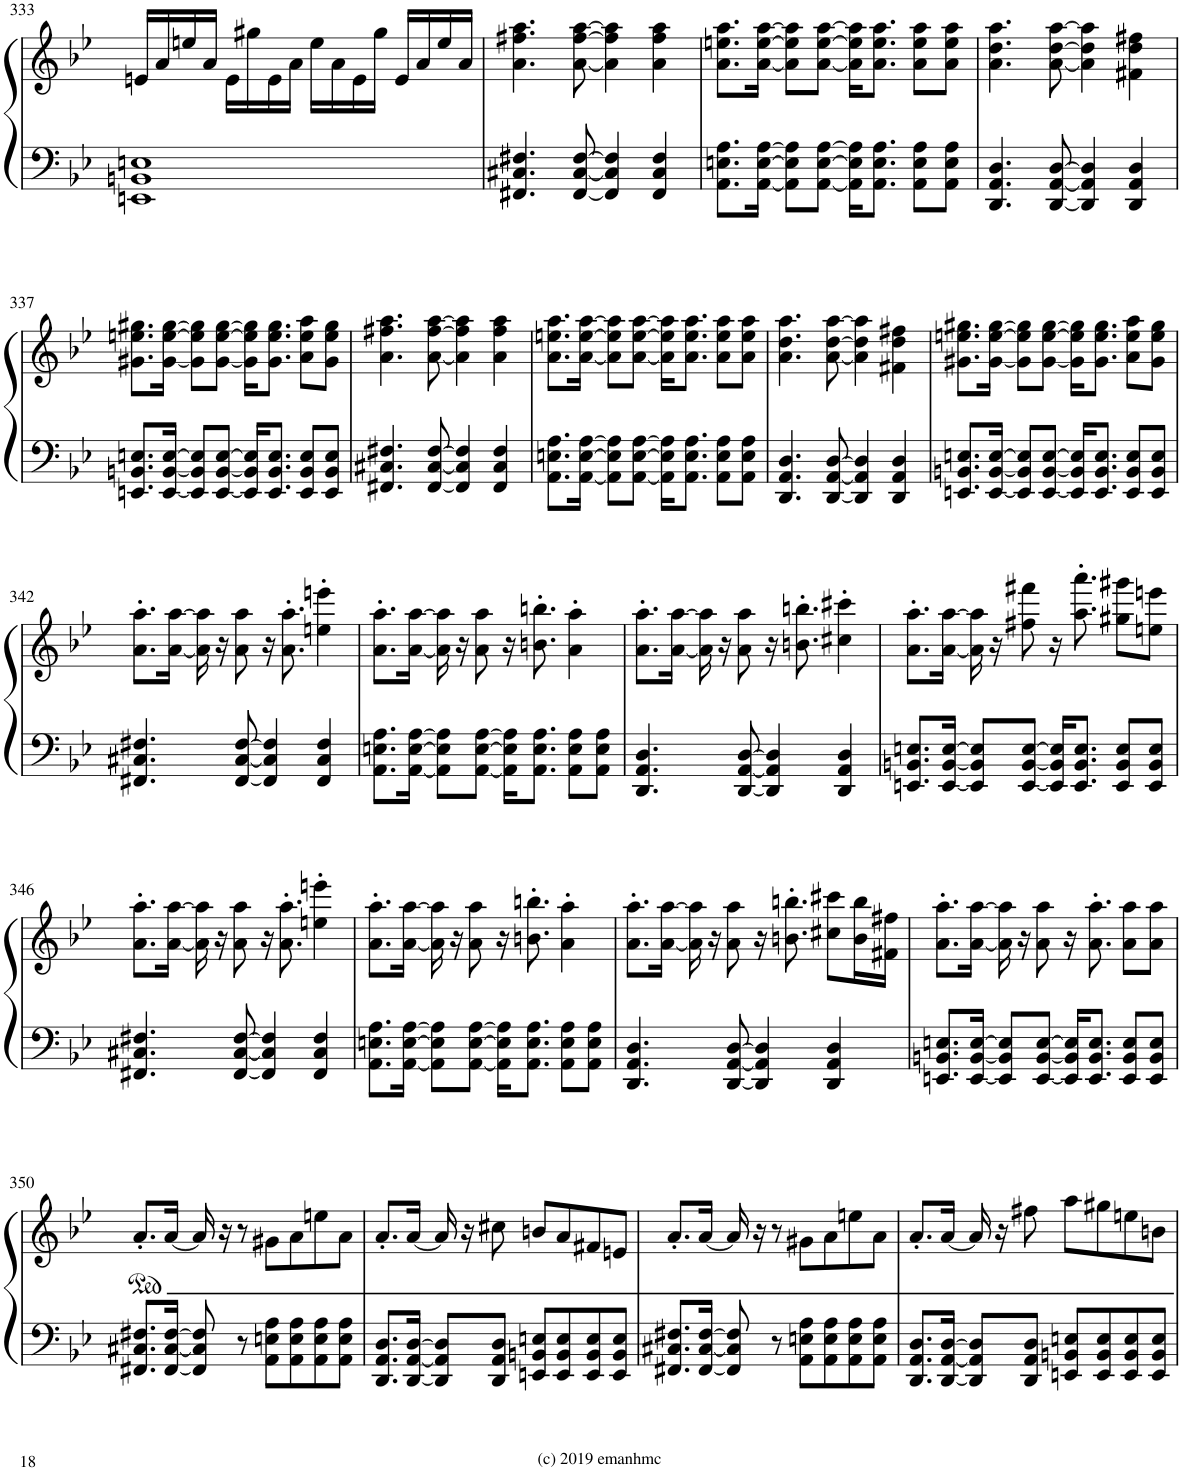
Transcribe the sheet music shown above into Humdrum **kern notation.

**kern	**kern
*part1	*part1
*staff2	*staff1
*I"Piano	*
*I'Pno.	*
!!LO:PB:g=z
*clefF4	*clefG2
*k[b-e-]	*k[b-e-]
*M4/4	*M4/4
*met(c)	*met(c)
=333	=333
1EEn 1BBn 1En	16en/LL
.	16a/
.	16een/
.	16a/JJ
.	16e\LL
.	16gg#X\
.	16e\
.	16a\JJ
.	16ee\LL
.	16a\
.	16e\
.	16gg#\JJ
.	16e/LL
.	16a/
.	16ee/
.	16a/JJ
=334	=334
4.FF#X/ 4.C#X/ 4.F#X/	4.a\ 4.ff#X\ 4.aa\
[8FF#/ [8C#/ [8F#/	[8a\ [8ff#\ [8aa\
4FF#/] 4C#/] 4F#/]	4a\] 4ff#\] 4aa\]
4FF#/ 4C#/ 4F#/	4a\ 4ff#\ 4aa\
=335	=335
8.AA\ 8.En\ 8.A\L	8.a\ 8.een\ 8.aa\L
[16AA\ [16E\ [16A\Jk	[16a\ [16ee\ [16aa\Jk
8AA\] 8E\] 8A\]L	8a\] 8ee\] 8aa\]L
[8AA\ [8E\ [8A\J	[8a\ [8ee\ [8aa\J
16AA\] 16E\] 16A\]KL	16a\] 16ee\] 16aa\]KL
8.AA\ 8.E\ 8.A\J	8.a\ 8.ee\ 8.aa\J
8AA\ 8E\ 8A\L	8a\ 8ee\ 8aa\L
8AA\ 8E\ 8A\J	8a\ 8ee\ 8aa\J
=336	=336
4.DD/ 4.AA/ 4.D/	4.a\ 4.dd\ 4.aa\
[8DD/ [8AA/ [8D/	[8a\ [8dd\ [8aa\
4DD/] 4AA/] 4D/]	4a\] 4dd\] 4aa\]
4DD/ 4AA/ 4D/	4f#X\ 4dd\ 4ff#X\
!!LO:LB:g=z
=337	=337
8.EEn/ 8.BBn/ 8.En/L	8.g#X\ 8.een\ 8.gg#X\L
[16EE/ [16BB/ [16E/Jk	[16g#\ [16ee\ [16gg#\Jk
8EE/] 8BB/] 8E/]L	8g#\] 8ee\] 8gg#\]L
[8EE/ [8BB/ [8E/J	[8g#\ [8ee\ [8gg#\J
16EE/] 16BB/] 16E/]KL	16g#\] 16ee\] 16gg#\]KL
8.EE/ 8.BB/ 8.E/J	8.g#\ 8.ee\ 8.gg#\J
8EE/ 8BB/ 8E/L	8a\ 8ee\ 8aa\L
8EE/ 8BB/ 8E/J	8g#\ 8ee\ 8gg#\J
=338	=338
4.FF#X/ 4.C#X/ 4.F#X/	4.a\ 4.ff#X\ 4.aa\
[8FF#/ [8C#/ [8F#/	[8a\ [8ff#\ [8aa\
4FF#/] 4C#/] 4F#/]	4a\] 4ff#\] 4aa\]
4FF#/ 4C#/ 4F#/	4a\ 4ff#\ 4aa\
=339	=339
8.AA\ 8.En\ 8.A\L	8.a\ 8.een\ 8.aa\L
[16AA\ [16E\ [16A\Jk	[16a\ [16ee\ [16aa\Jk
8AA\] 8E\] 8A\]L	8a\] 8ee\] 8aa\]L
[8AA\ [8E\ [8A\J	[8a\ [8ee\ [8aa\J
16AA\] 16E\] 16A\]KL	16a\] 16ee\] 16aa\]KL
8.AA\ 8.E\ 8.A\J	8.a\ 8.ee\ 8.aa\J
8AA\ 8E\ 8A\L	8a\ 8ee\ 8aa\L
8AA\ 8E\ 8A\J	8a\ 8ee\ 8aa\J
=340	=340
4.DD/ 4.AA/ 4.D/	4.a\ 4.dd\ 4.aa\
[8DD/ [8AA/ [8D/	[8a\ [8dd\ [8aa\
4DD/] 4AA/] 4D/]	4a\] 4dd\] 4aa\]
4DD/ 4AA/ 4D/	4f#X\ 4dd\ 4ff#X\
=341	=341
8.EEn/ 8.BBn/ 8.En/L	8.g#X\ 8.een\ 8.gg#X\L
[16EE/ [16BB/ [16E/Jk	[16g#\ [16ee\ [16gg#\Jk
8EE/] 8BB/] 8E/]L	8g#\] 8ee\] 8gg#\]L
[8EE/ [8BB/ [8E/J	[8g#\ [8ee\ [8gg#\J
16EE/] 16BB/] 16E/]KL	16g#\] 16ee\] 16gg#\]KL
8.EE/ 8.BB/ 8.E/J	8.g#\ 8.ee\ 8.gg#\J
8EE/ 8BB/ 8E/L	8a\ 8ee\ 8aa\L
8EE/ 8BB/ 8E/J	8g#\ 8ee\ 8gg#\J
!!LO:LB:g=z
=342	=342
4.FF#X/ 4.C#X/ 4.F#X/	8.a\' 8.aa\'L
.	[16a\ [16aa\Jk
.	16a\] 16aa\]
.	16r
[8FF#/ [8C#/ [8F#/	8a\ 8aa\
4FF#/] 4C#/] 4F#/]	16r
.	8.a\' 8.aa\'
4FF#/ 4C#/ 4F#/	4een\' 4eeen\'
=343	=343
8.AA\ 8.En\ 8.A\L	8.a\' 8.aa\'L
[16AA\ [16E\ [16A\Jk	[16a\ [16aa\Jk
8AA\] 8E\] 8A\]L	16a\] 16aa\]
.	16r
[8AA\ [8E\ [8A\J	8a\ 8aa\
16AA\] 16E\] 16A\]KL	16r
8.AA\ 8.E\ 8.A\J	8.bn\' 8.bbn\'
8AA\ 8E\ 8A\L	4a\' 4aa\'
8AA\ 8E\ 8A\J	.
=344	=344
4.DD/ 4.AA/ 4.D/	8.a\' 8.aa\'L
.	[16a\ [16aa\Jk
.	16a\] 16aa\]
.	16r
[8DD/ [8AA/ [8D/	8a\ 8aa\
4DD/] 4AA/] 4D/]	16r
.	8.bn\' 8.bbn\'
4DD/ 4AA/ 4D/	4cc#X\' 4ccc#X\'
=345	=345
8.EEn/ 8.BBn/ 8.En/L	8.a\' 8.aa\'L
[16EE/ [16BB/ [16E/Jk	[16a\ [16aa\Jk
8EE/] 8BB/] 8E/]L	16a\] 16aa\]
.	16r
[8EE/ [8BB/ [8E/J	8ff#X\ 8fff#X\
16EE/] 16BB/] 16E/]KL	16r
8.EE/ 8.BB/ 8.E/J	8.aa\' 8.aaa\'
8EE/ 8BB/ 8E/L	8gg#X\ 8ggg#X\L
8EE/ 8BB/ 8E/J	8een\ 8eeen\J
!!LO:LB:g=z
=346	=346
4.FF#X/ 4.C#X/ 4.F#X/	8.a\' 8.aa\'L
.	[16a\ [16aa\Jk
.	16a\] 16aa\]
.	16r
[8FF#/ [8C#/ [8F#/	8a\ 8aa\
4FF#/] 4C#/] 4F#/]	16r
.	8.a\' 8.aa\'
4FF#/ 4C#/ 4F#/	4een\' 4eeen\'
=347	=347
8.AA\ 8.En\ 8.A\L	8.a\' 8.aa\'L
[16AA\ [16E\ [16A\Jk	[16a\ [16aa\Jk
8AA\] 8E\] 8A\]L	16a\] 16aa\]
.	16r
[8AA\ [8E\ [8A\J	8a\ 8aa\
16AA\] 16E\] 16A\]KL	16r
8.AA\ 8.E\ 8.A\J	8.bn\' 8.bbn\'
8AA\ 8E\ 8A\L	4a\' 4aa\'
8AA\ 8E\ 8A\J	.
=348	=348
4.DD/ 4.AA/ 4.D/	8.a\' 8.aa\'L
.	[16a\ [16aa\Jk
.	16a\] 16aa\]
.	16r
[8DD/ [8AA/ [8D/	8a\ 8aa\
4DD/] 4AA/] 4D/]	16r
.	8.bn\' 8.bbn\'
4DD/ 4AA/ 4D/	8cc#X\ 8ccc#X\L
.	16b\ 16bb\L
.	16f#X\ 16ff#X\JJ
=349	=349
8.EEn/ 8.BBn/ 8.En/L	8.a\' 8.aa\'L
[16EE/ [16BB/ [16E/Jk	[16a\ [16aa\Jk
8EE/] 8BB/] 8E/]L	16a\] 16aa\]
.	16r
[8EE/ [8BB/ [8E/J	8a\ 8aa\
16EE/] 16BB/] 16E/]KL	16r
8.EE/ 8.BB/ 8.E/J	8.a\' 8.aa\'
8EE/ 8BB/ 8E/L	8a\ 8aa\L
8EE/ 8BB/ 8E/J	8a\ 8aa\J
!!LO:LB:g=z
=350	=350
8.FF#X/ 8.C#X/ 8.F#X/L	8.a'/L
[16FF#/ [16C#/ [16F#/Jk	[16a/Jk
8FF#/] 8C#/] 8F#/]	16a/]
.	16r
8r	8r
8AA\ 8En\ 8A\L	8g#X\L
8AA\ 8E\ 8A\	8a\
8AA\ 8E\ 8A\	8een\
8AA\ 8E\ 8A\J	8a\J
=351	=351
8.DD/ 8.AA/ 8.D/L	8.a'/L
[16DD/ [16AA/ [16D/Jk	[16a/Jk
8DD/] 8AA/] 8D/]L	16a/]
.	16r
8DD/ 8AA/ 8D/J	8cc#X\
8EEn/ 8BBn/ 8En/L	8bn/L
8EE/ 8BB/ 8E/	8a/
8EE/ 8BB/ 8E/	8f#X/
8EE/ 8BB/ 8E/J	8en/J
=352	=352
8.FF#X/ 8.C#X/ 8.F#X/L	8.a'/L
[16FF#/ [16C#/ [16F#/Jk	[16a/Jk
8FF#/] 8C#/] 8F#/]	16a/]
.	16r
8r	8r
8AA\ 8En\ 8A\L	8g#X\L
8AA\ 8E\ 8A\	8a\
8AA\ 8E\ 8A\	8een\
8AA\ 8E\ 8A\J	8a\J
=353	=353
8.DD/ 8.AA/ 8.D/L	8.a'/L
[16DD/ [16AA/ [16D/Jk	[16a/Jk
8DD/] 8AA/] 8D/]L	16a/]
.	16r
8DD/ 8AA/ 8D/J	8ff#X\
8EEn/ 8BBn/ 8En/L	8aa\L
8EE/ 8BB/ 8E/	8gg#X\
8EE/ 8BB/ 8E/	8een\
8EE/ 8BB/ 8E/J	8bn\J
=	=
*-	*-
